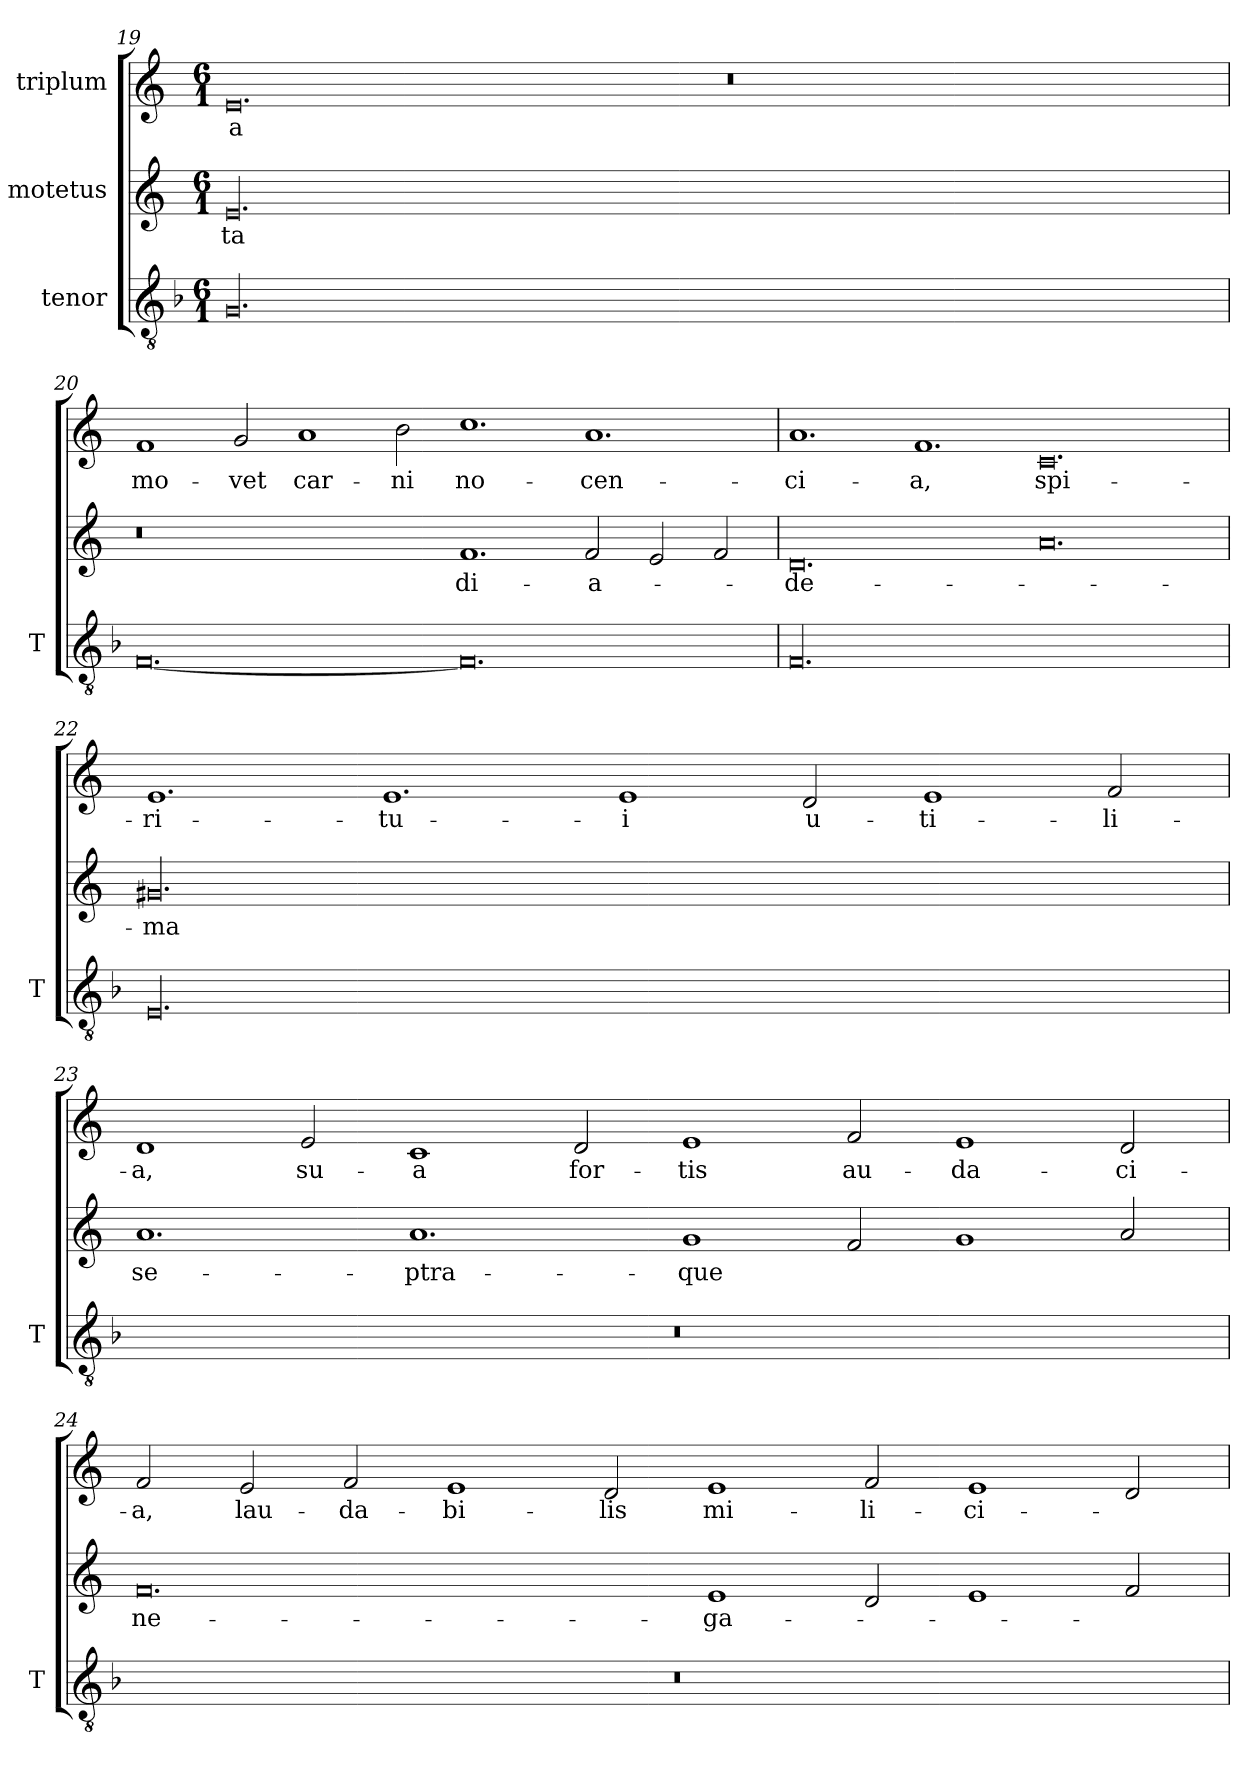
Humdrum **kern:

**kern	**kern	**text	**kern	**text
*part3	*part2	*part2	*part1	*part1
*staff3	*staff2	*staff2	*staff1	*staff1
*I"tenor	*I"motetus	*	*I"triplum	*
*I'T	*	*	*	*
*clefGv2	*clefG2	*	*clefG2	*
*k[b-]	*k[]	*	*k[]	*
*F:	*C:	*	*C:	*
*M6/1	*M6/1	*	*M6/1	*
=19	=19	=19	=19	=19
00.G/	00.e/	-ta	0.e/	-a
.	.	.	0.r	.
=20	=20	=20	=20	=20
[0.F/	0.r	.	1f/	mo-
.	.	.	2g/	-vet
.	.	.	1a/	car-
.	.	.	2b\	-ni
0.F/]	1.f/	di-	1.cc\	no-
.	2f/	-a-	1.a/	-cen-
.	2e/	.	.	.
.	2f/	.	.	.
=21	=21	=21	=21	=21
00.F/	0.d/	-de-	1.a/	-ci-
.	.	.	1.f/	-a,
.	0.a/	.	0.c/	spi-
=22	=22	=22	=22	=22
00.E/	00.g#X/	-ma	1.e/	-ri-
.	.	.	1.e/	-tu-
.	.	.	1e/	-i
.	.	.	2d/	u-
.	.	.	1e/	-ti-
.	.	.	2f/	-li-
=23	=23	=23	=23	=23
00.r	1.a/	se-	1d/	-a,
.	.	.	2e/	su-
.	1.a/	-ptra-	1c/	-a
.	.	.	2d/	for-
.	1g/	-que	1e/	-tis
.	2f/	.	2f/	au-
.	1g/	.	1e/	-da-
.	2a/	.	2d/	-ci-
!!LO:PB:g=z
=24	=24	=24	=24	=24
00.r	0.f/	ne-	2f/	-a,
.	.	.	2e/	lau-
.	.	.	2f/	-da-
.	.	.	1e/	-bi-
.	.	.	2d/	-lis
.	1e/	-ga-	1e/	mi-
.	2d/	.	2f/	-li-
.	1e/	.	1e/	-ci-
.	2f/	.	2d/	.
=	=	=	=	=
*-	*-	*-	*-	*-
